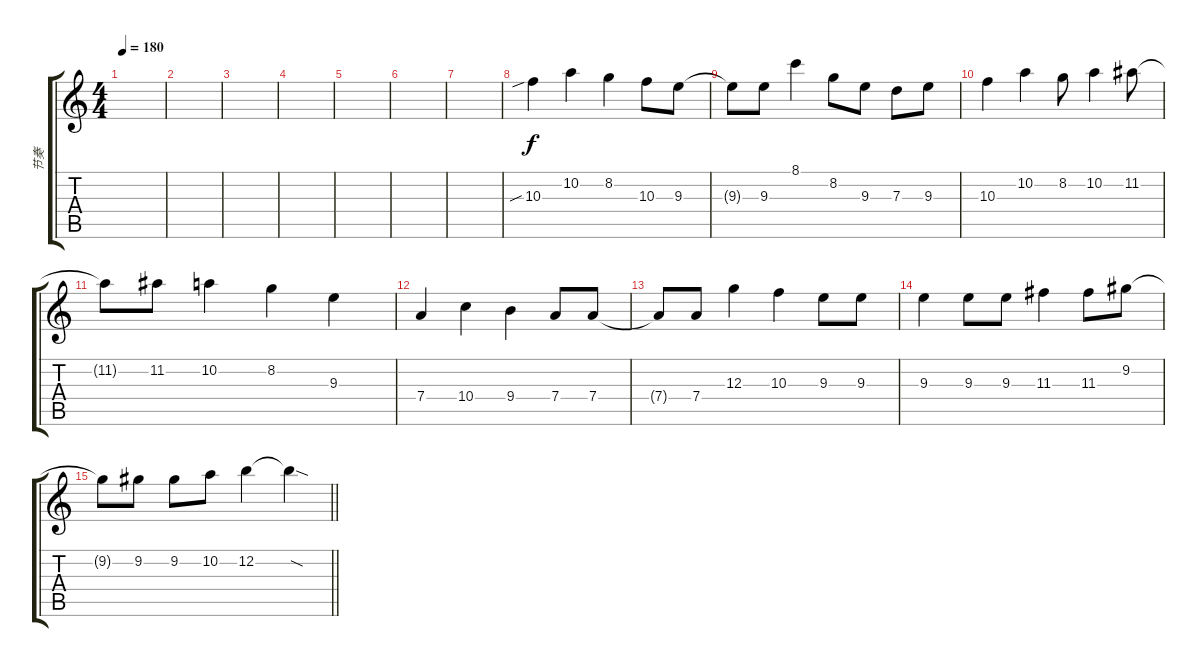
\track ("节奏" "节奏") {instrument distortionguitar}
\staff {score tabs}
\tuning (E4 B3 G3 D3 A2 E2) {hide}
\ts (4 4)
\tempo 180
\clef g2
\ks c
|
|
|
|
|
|
|
10.3{sib}.4 10.2.4 8.2.4 10.3.8 9.3.8 |
9.3{t}.8 9.3.8 8.1.4 8.2.8 9.3.8 7.3.8 9.3.8 |
10.3.4 10.2.4 8.2.8 10.2.4 11.2.8 |
11.2{t}.8 11.2.8 10.2.4 8.2.4 9.3.4 |
7.4.4 10.4.4 9.4.4 7.4.8 7.4.8 |
7.4{t}.8 7.4.8 12.3.4 10.3.4 9.3.8 9.3.8 |
9.3.4 9.3.8 9.3.8 11.3.4 11.3.8 9.2.8 |
\barLineRight lightlight
9.2{t}.8 9.2.8 9.2.8 10.2.8 12.2.4 12.2{sod t}.4
